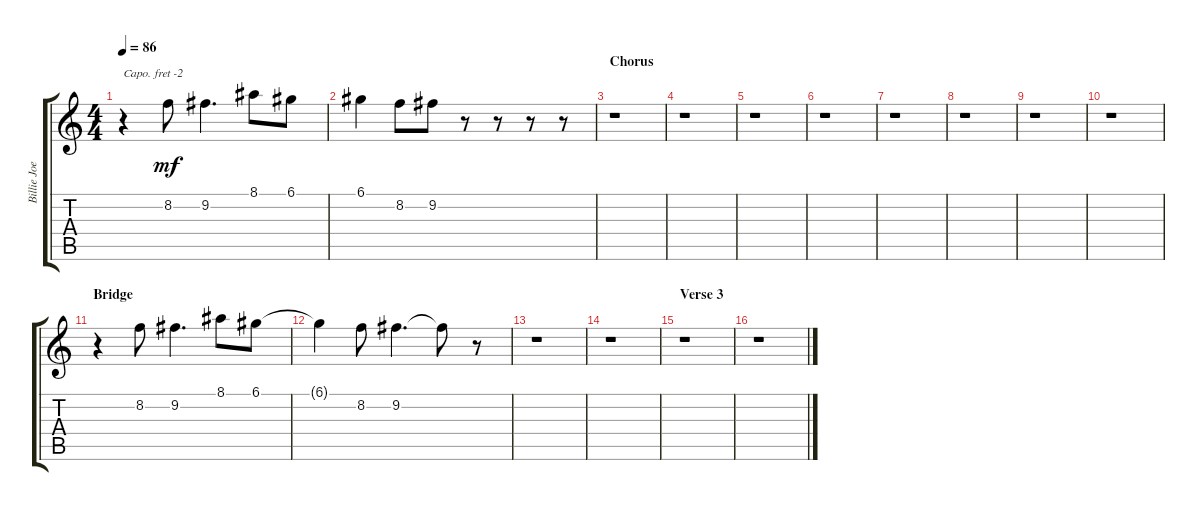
\track ("Billie Joe Armstrong (Clean Guitar)" "Billie Joe") {instrument electricguitarclean}
\staff {score tabs}
\capo -2
\tuning (E4 B3 G3 D3 A2 E2) {hide}
\ts (4 4)
\tempo 86
\clef g2
\ks c
r.4{dy mf} 8.2.8 9.2.4{d} 8.1.8 6.1.8 |
6.1.4 8.2.8 9.2.8 r.8 r.8 r.8 r.8 |
\section ("" "Chorus")
r.1 |
r.1 |
r.1 |
r.1 |
r.1 |
r.1 |
r.1 |
r.1 |
\section ("" "Bridge")
r.4 8.2.8 9.2.4{d} 8.1.8 6.1.8 |
6.1{t}.4 8.2.8 9.2.4{d} 9.2{t}.8 r.8 |
r.1 |
r.1 |
\section ("" "Verse 3")
r.1 |
r.1
